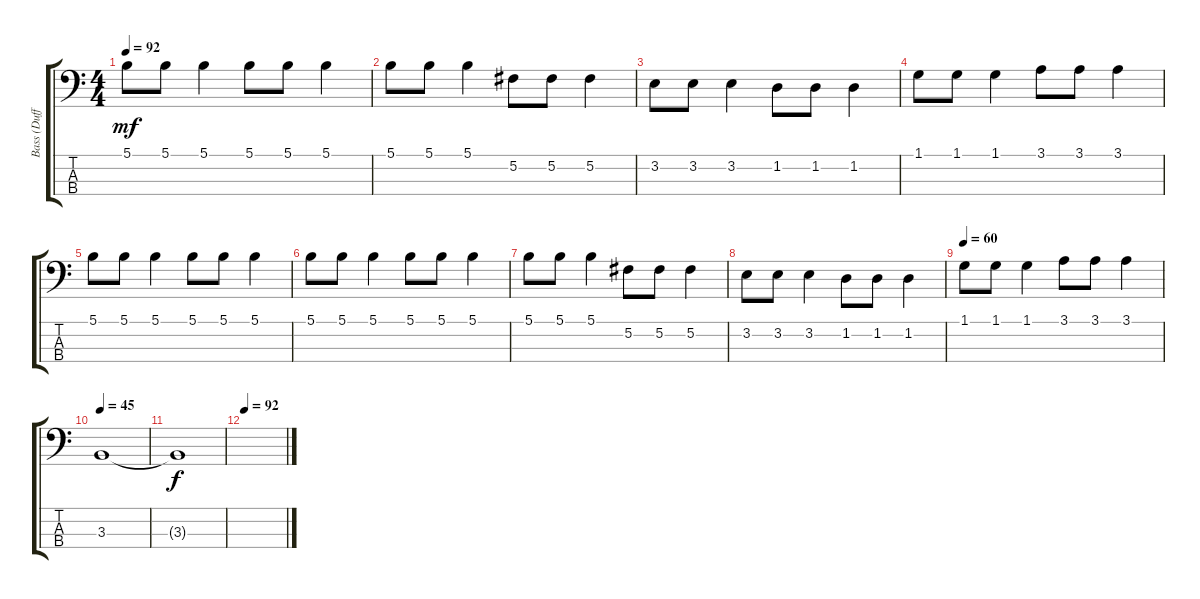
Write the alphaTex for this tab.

\track ("Bass (Duff)" "Bass (Duff") {instrument electricbasspick}
\staff {score tabs}
\tuning (Gb2 Db2 Ab1 Eb1) {hide}
\ts (4 4)
\tempo 92
\clef f4
\ks c
5.1.8{dy mf} 5.1.8 5.1.4 5.1.8 5.1.8 5.1.4 |
5.1.8 5.1.8 5.1.4 5.2.8 5.2.8 5.2.4 |
3.2.8 3.2.8 3.2.4 1.2.8 1.2.8 1.2.4 |
1.1.8 1.1.8 1.1.4 3.1.8 3.1.8 3.1.4 |
5.1.8 5.1.8 5.1.4 5.1.8 5.1.8 5.1.4 |
5.1.8 5.1.8 5.1.4 5.1.8 5.1.8 5.1.4 |
5.1.8 5.1.8 5.1.4 5.2.8 5.2.8 5.2.4 |
3.2.8 3.2.8 3.2.4 1.2.8 1.2.8 1.2.4 |
\tempo 60
1.1.8 1.1.8 1.1.4 3.1.8 3.1.8 3.1.4 |
\tempo 45
3.3.1 |
3.3{t}.1{dy f} |
\tempo 92
